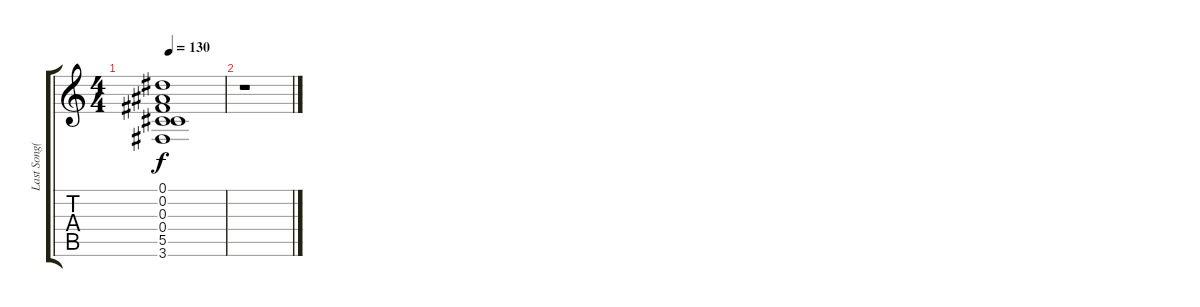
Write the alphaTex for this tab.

\track ("Last Song(???Pain(???))" "Last Song(") {instrument overdrivenguitar}
\staff {score tabs}
\tuning (Eb4 Bb3 Gb3 Db3 Ab2 Eb2) {hide}
\ts (4 4)
\tempo 130
\clef g2
\ks c
(0.1{t} 0.2{t} 0.3{t} 0.4{t} 5.5{t} 3.6{t}).1{dy f} |
r.1
